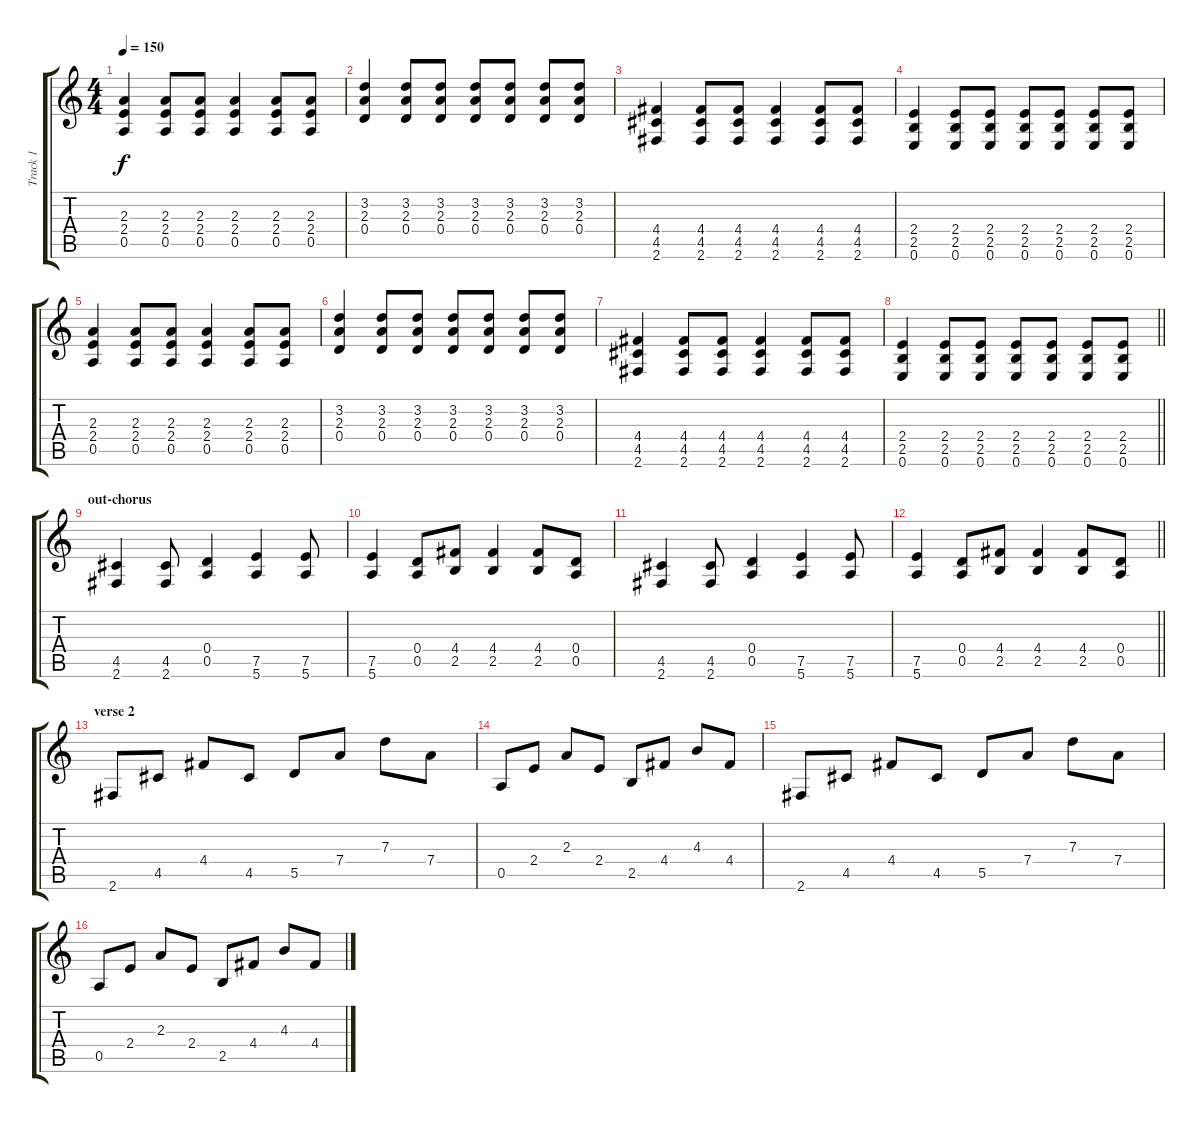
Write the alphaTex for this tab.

\track ("Track 1" "Track 1") {instrument acousticguitarsteel}
\staff {score tabs}
\tuning (E4 B3 G3 D3 A2 E2) {hide}
\ts (4 4)
\tempo 150
\clef g2
\ks c
(2.3 2.4 0.5).4{dy f} (2.3 2.4 0.5).8 (2.3 2.4 0.5).8 (2.3 2.4 0.5).4 (2.3 2.4 0.5).8 (2.3 2.4 0.5).8 |
(3.2 2.3 0.4).4 (3.2 2.3 0.4).8 (3.2 2.3 0.4).8 (3.2 2.3 0.4).8 (3.2 2.3 0.4).8 (3.2 2.3 0.4).8 (3.2 2.3 0.4).8 |
(4.4 4.5 2.6).4 (4.4 4.5 2.6).8 (4.4 4.5 2.6).8 (4.4 4.5 2.6).4 (4.4 4.5 2.6).8 (4.4 4.5 2.6).8 |
(2.4 2.5 0.6).4 (2.4 2.5 0.6).8 (2.4 2.5 0.6).8 (2.4 2.5 0.6).8 (2.4 2.5 0.6).8 (2.4 2.5 0.6).8 (2.4 2.5 0.6).8 |
(2.3 2.4 0.5).4 (2.3 2.4 0.5).8 (2.3 2.4 0.5).8 (2.3 2.4 0.5).4 (2.3 2.4 0.5).8 (2.3 2.4 0.5).8 |
(3.2 2.3 0.4).4 (3.2 2.3 0.4).8 (3.2 2.3 0.4).8 (3.2 2.3 0.4).8 (3.2 2.3 0.4).8 (3.2 2.3 0.4).8 (3.2 2.3 0.4).8 |
(4.4 4.5 2.6).4 (4.4 4.5 2.6).8 (4.4 4.5 2.6).8 (4.4 4.5 2.6).4 (4.4 4.5 2.6).8 (4.4 4.5 2.6).8 |
\barLineRight lightlight
(2.4 2.5 0.6).4 (2.4 2.5 0.6).8 (2.4 2.5 0.6).8 (2.4 2.5 0.6).8 (2.4 2.5 0.6).8 (2.4 2.5 0.6).8 (2.4 2.5 0.6).8 |
\section ("" "out-chorus")
(4.5 2.6).4 (4.5 2.6).8 (0.4 0.5).4 (7.5 5.6).4 (7.5 5.6).8 |
(7.5 5.6).4 (0.4 0.5).8 (4.4 2.5).8 (4.4 2.5).4 (4.4 2.5).8 (0.4 0.5).8 |
(4.5 2.6).4 (4.5 2.6).8 (0.4 0.5).4 (7.5 5.6).4 (7.5 5.6).8 |
\barLineRight lightlight
(7.5 5.6).4 (0.4 0.5).8 (4.4 2.5).8 (4.4 2.5).4 (4.4 2.5).8 (0.4 0.5).8 |
\section ("" "verse 2")
2.6.8 4.5.8 4.4.8 4.5.8 5.5.8 7.4.8 7.3.8 7.4.8 |
0.5.8 2.4.8 2.3.8 2.4.8 2.5.8 4.4.8 4.3.8 4.4.8 |
2.6.8 4.5.8 4.4.8 4.5.8 5.5.8 7.4.8 7.3.8 7.4.8 |
0.5.8 2.4.8 2.3.8 2.4.8 2.5.8 4.4.8 4.3.8 4.4.8
